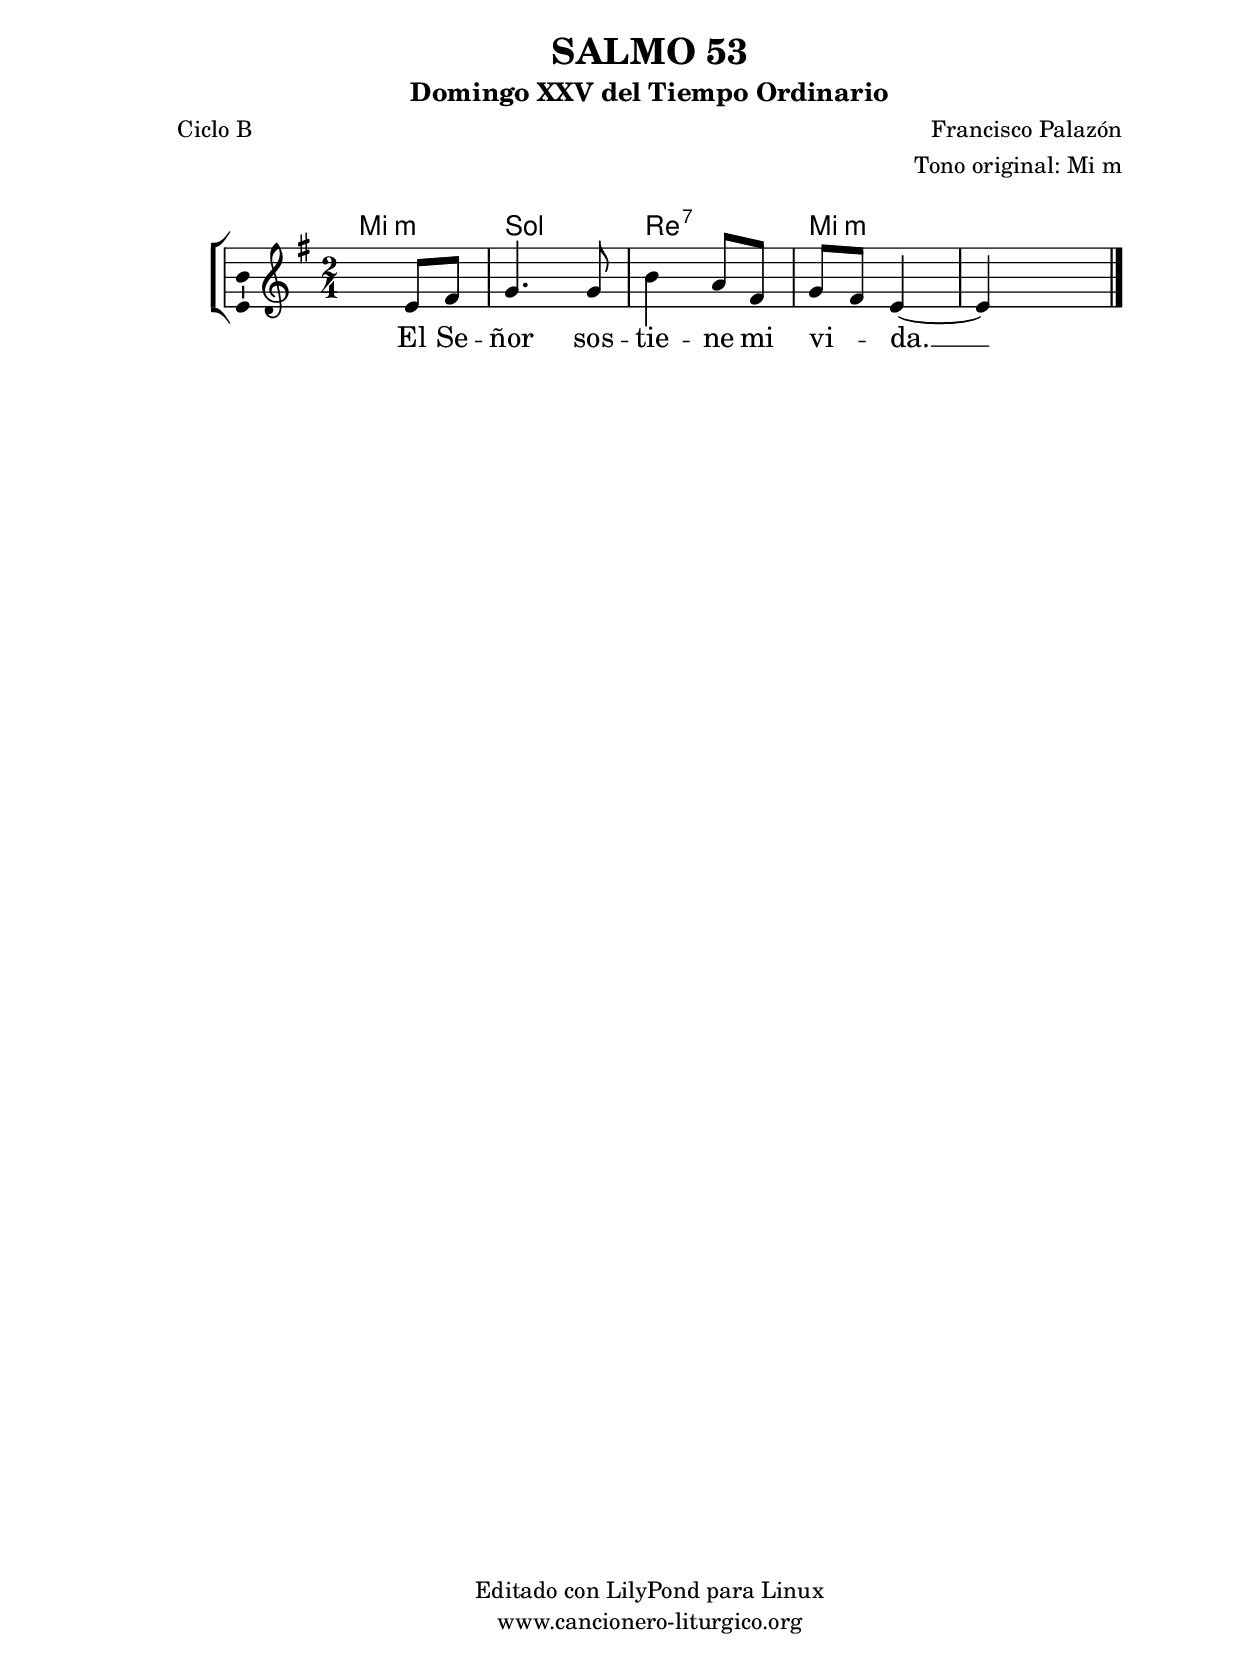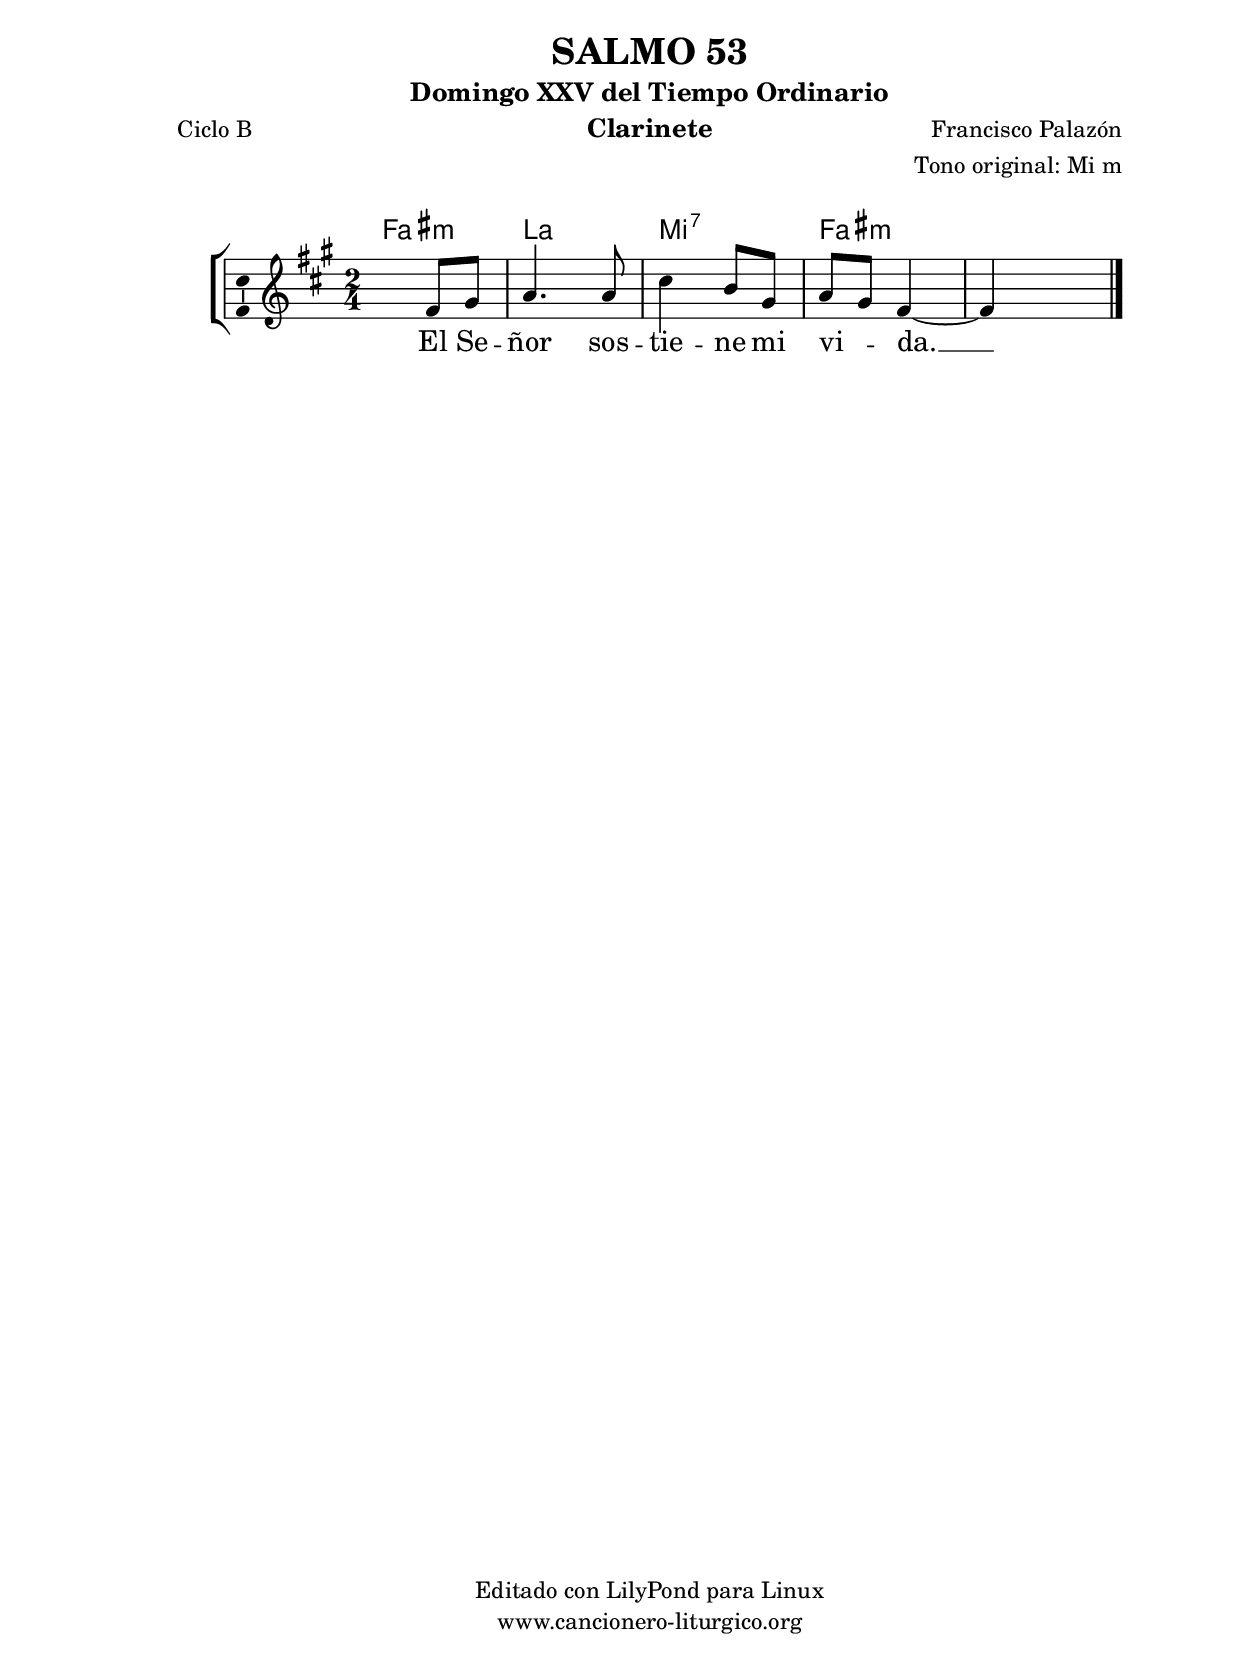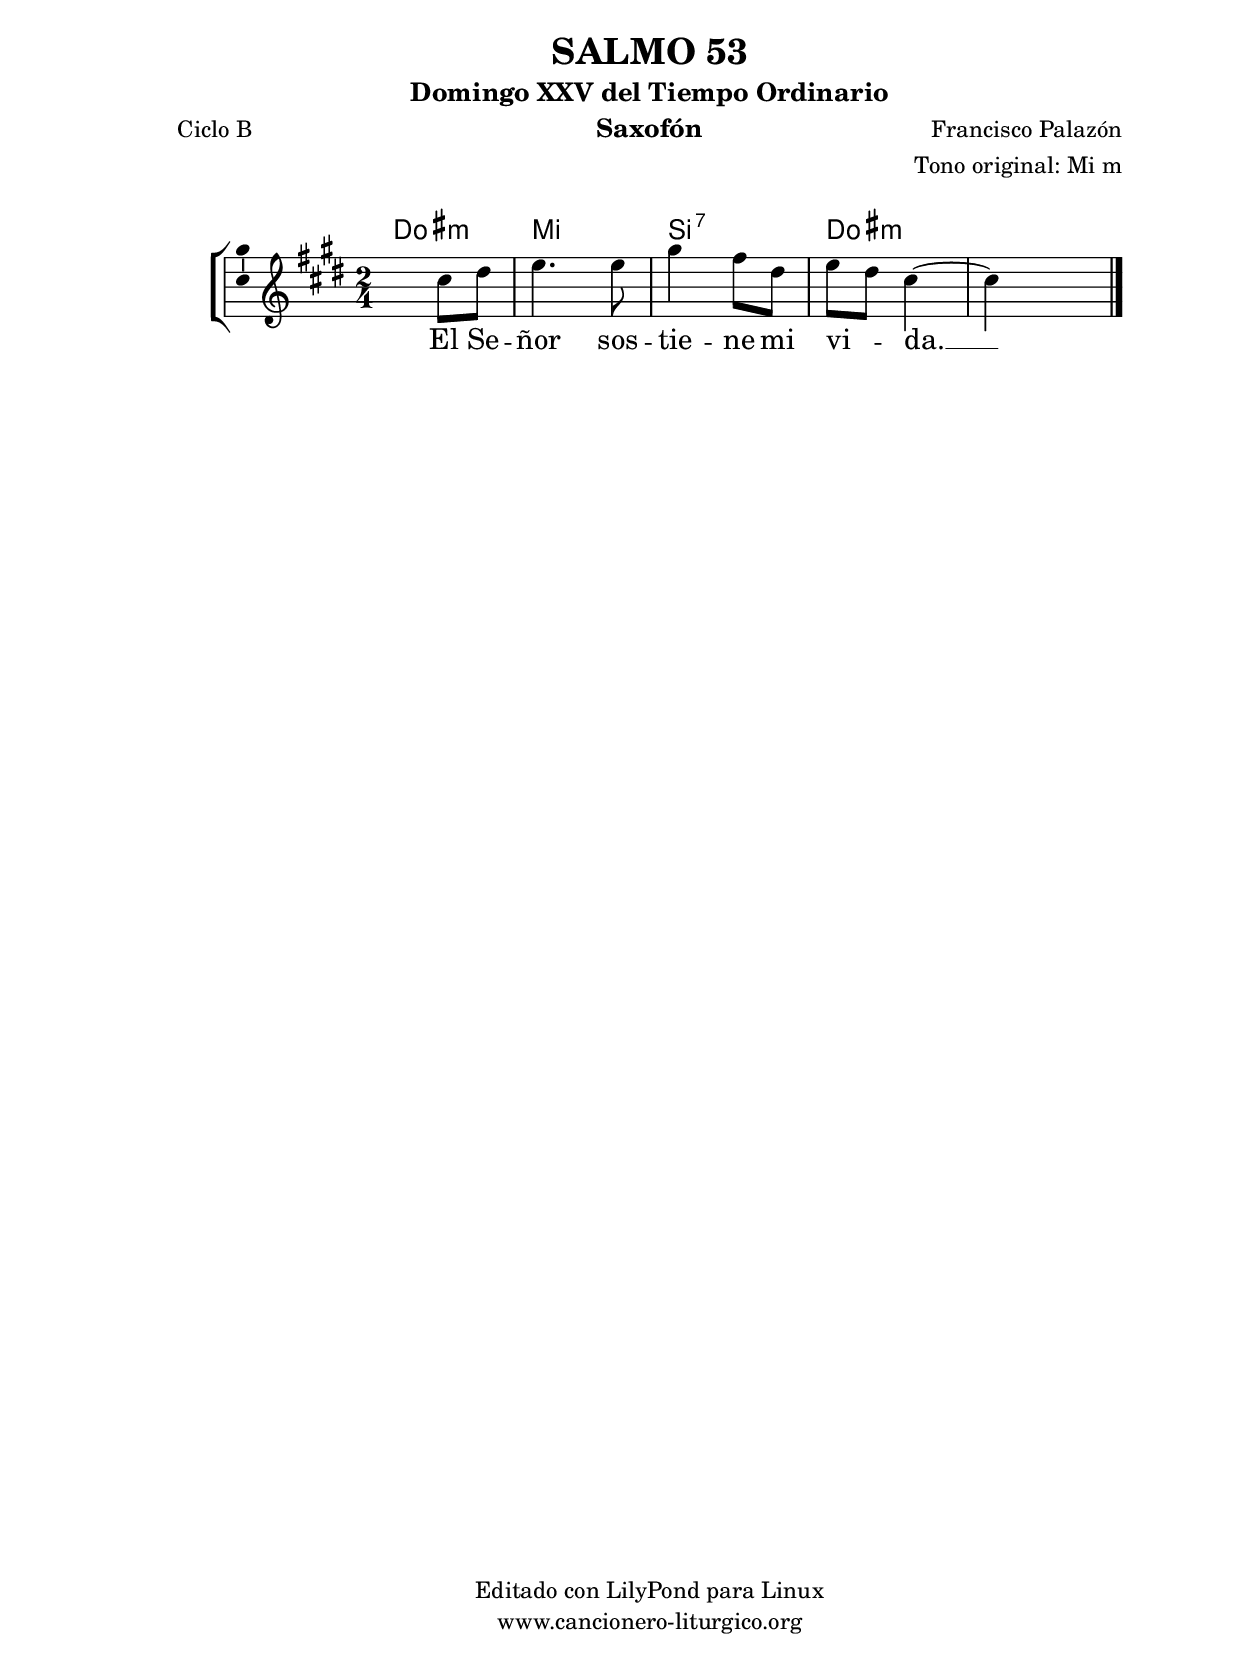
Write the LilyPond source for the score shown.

%
%para convertir .midi en .wav:
%timidity filename.midi -Ow -o finename.wav
%
%
%Para convertir de .wav a .mp3:
%lame -h -m j filename.wav
%
%
%para escuchar el midi:
%timidity nombrefichero.midi
%


%versión de lilypond para la que se ha escrito esta partitura:
\version "2.16.0"

	%Tamaño papel
	#(set-default-paper-size "a4")
	%Tamaño partitura
	#(set-global-staff-size 20)
	%No responde al pulsar sobre una nota
	#(ly:set-option 'point-and-click #f)

%parámetros del encabezamiento:
\header {
	title = "SALMO 53"
	subtitle = "Domingo XXV del Tiempo Ordinario"
	composer = "Francisco Palazón"
	poet = "Ciclo B"
	meter = ""
	arranger = "Tono original: Mi m"
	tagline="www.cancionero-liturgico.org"
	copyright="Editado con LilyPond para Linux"
	tiempo = "Ordinario"
	usos = "Salmo"
	letra = "El Señor sostiene mi vida."
	}

%parámetros asociados al papel:
\paper  {
	oddHeaderMarkup = \markup {\fill-line { \on-the-fly #not-first-page \fromproperty #'header:title \on-the-fly #not-first-page \fromproperty #'header:composer }}
	evenHeaderMarkup = \markup {\fill-line { \fromproperty #'header:composer \fromproperty #'header:title }}
	#(set-paper-size "a4")
	print-page-number = ##f
	first-page-number = 1
	print-first-page-number = ##f
%	head-separation = 3.0 \cm
	top-margin = 2.0 \cm
	bottom-margin = 0.5\cm
%%%	bottom-margin = -1.0\cm
	left-margin = 3.0 \cm
	line-width = 16.0 \cm 
	indent = 8\mm
	interscoreline = 2.\mm
	between-system-space = 15\mm
%	para que las partituras no llenen la hoja:
	ragged-bottom = ##t
%	idem para la última hoja:
	ragged-last-bottom = ##f
%	para que las partituras llenen el ancho del papel:
	ragged-last = ##f
	after-title-space = 2.5 \cm
%page-count=1
%system-count=8

	%Flexible Vertical Spacing
%	markup-markup-spacing =
%	#'((basic-distance . 15) (minimum-distance . 15) (padding . 3))
	markup-system-spacing =
	#'((basic-distance . 15) (minimum-distance . 15) (padding . 3))
	system-system-spacing =
	#'((basic-distance . 15) (minimum-distance . 15) (padding . 3))
	score-system-spacing =
	#'((basic-distance . 15) (minimum-distance . 15) (padding . 5))
%	top-system-spacing = % header
%	#'((basic-distance . 8) (minimum-distance . 0) (padding . 3))
%	top-markup-spacing =
%	#'((basic-distance . 20) (minimum-distance . 20) (padding . 3))
	last-bottom-spacing = % footer
	#'((basic-distance . 5) (minimum-distance . 5) (padding . 3))
%	score-markup-spacing =
%	#'((basic-distance . 16) (minimum-distance . 13) (padding . 3))

	}


%parámetros que afectan a toda la partitura:
global =  {
	%clave de sol (G):
	\clef G
	%armadura:
%	\transpose bes c
	\key e \minor
	\tempo 4=80
	\set Score.tempoHideNote = ##t
	}


acordes = {
	\italianChords
	\chordmode {
%	\transpose bes c
{

e2:m g d:7 e:m s2

	}
	}
}

melodia = 
%	\transpose bes c'
{
	\relative c'{

\time 2/4

s4 e8 fis
g4. g8
b4 a8 fis
g8 fis e4~
e4 s4

	\bar "|."
	}
	}


texto = \lyricmode {
El Se -- ñor sos -- tie -- ne mi vi -- _ da. __
	}


acordesStaff = \context ChordNames = acordesStaff <<
	\set chordChanges = ##t
	\acordes
	>>


vozStaff = \context Voice = vozStaff
\with {\consists "Ambitus_engraver"}
<<
%	\set Staff.instrumentName = ""
%	\set Staff.shortInstrumentName = ""
%	\set Staff.midiInstrument = #"clarinet"
%	\set Staff.midiInstrument = #"cello"
%	\set Staff.midiInstrument = #"flute"
	\set Staff.midiInstrument = #"electric guitar (jazz)"
%	\set Staff.midiInstrument = #"english horn"
%	\set Staff.midiInstrument = #"violin"
%	\set Staff.midiInstrument = #"glockenspiel"
	\set Staff.midiMinimumVolume = #0.7
	\set Staff.midiMaximumVolume = #0.9
	\global
	\melodia
	>>


textoStaff = \context Lyrics = textoStaff <<
	\lyricsto vozStaff \texto
	>>

\book {
	\score {
		\context ChoirStaff {
			\override StaffGroup.SystemStartBracket #'collapse-height = #1
			\override Score.SystemStartBar #'collapse-height = #1
			<<
			\acordesStaff
			\vozStaff
			\textoStaff
			>>
			}
		\layout {
	    		\context {
				\Lyrics
				\override LyricText #'font-size = #2
				}
	   		 \context {
				\Score
				%fontSize = #3
				\override StaffSymbol #'staff-space = #(magstep +3)
				%\override Beam #'thickness = #0.55
				%\override SpacingSpanner #'spacing-increment = #1.0
				%\override Slur #'height-limit = #1.5
				}
			}
		}
	\score {
		\unfoldRepeats
		\context ChoirStaff {
			<<
			\acordesStaff
			\vozStaff
			>>
			}
		\midi {
	  		\context {
	  			\Score
				tempoWholesPerMinute = #(ly:make-moment 70 4)
				}
			}
		}
	}

%Partitura para clarinete
#(define output-suffix "C")
\book {
	\header{
		instrument = "Clarinete"
		}
	\score {
		\context ChoirStaff {
			\override StaffGroup.SystemStartBracket #'collapse-height = #1
			\override Score.SystemStartBar #'collapse-height = #1
\transpose c d
			<<
			\acordesStaff
			\vozStaff
			\textoStaff
			>>
			}
		\layout {
	    		\context {
				\Lyrics
				\override LyricText #'font-size = #2
				}
	   		 \context {
				\Score
				%fontSize = #3
				\override StaffSymbol #'staff-space = #(magstep +3)
				%\override Beam #'thickness = #0.55
				%\override SpacingSpanner #'spacing-increment = #1.0
				%\override Slur #'height-limit = #1.5
				}
			}
		}
	}

%Partitura para saxofón
#(define output-suffix "S")
\book {
	\header{
		instrument = "Saxofón"
		}
	\score {
		\context ChoirStaff {
			\override StaffGroup.SystemStartBracket #'collapse-height = #1
			\override Score.SystemStartBar #'collapse-height = #1
\transpose c a
			<<
			\acordesStaff
			\vozStaff
			\textoStaff
			>>
			}
		\layout {
	    		\context {
				\Lyrics
				\override LyricText #'font-size = #2
				}
	   		 \context {
				\Score
				%fontSize = #3
				\override StaffSymbol #'staff-space = #(magstep +3)
				%\override Beam #'thickness = #0.55
				%\override SpacingSpanner #'spacing-increment = #1.0
				%\override Slur #'height-limit = #1.5
				}
			}
		}
	}

